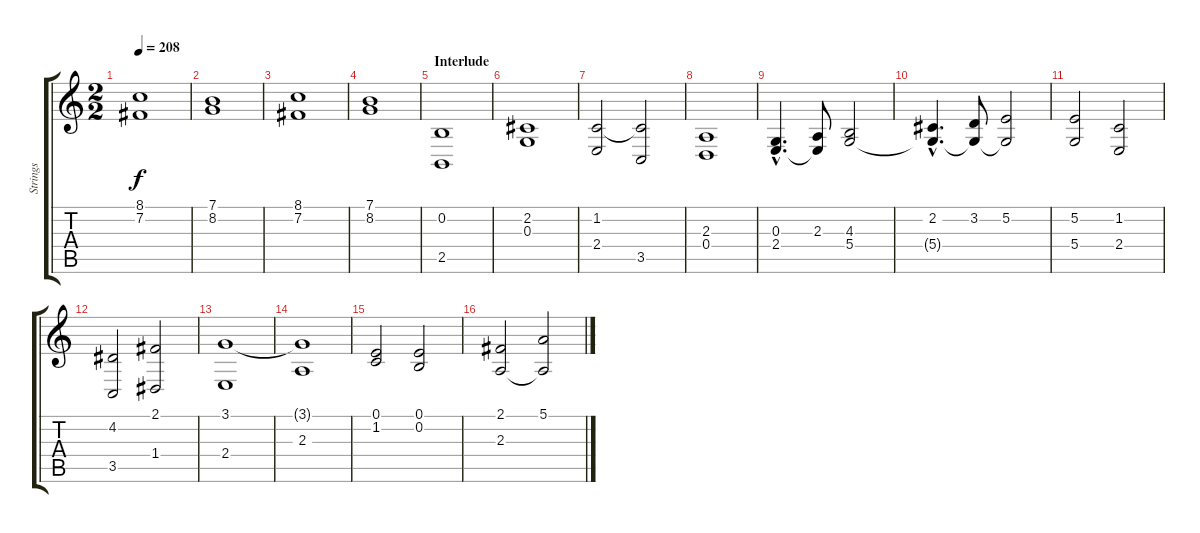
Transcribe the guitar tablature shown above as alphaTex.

\track ("Strings" "Strings") {instrument stringensemble1}
\staff {score tabs}
\tuning (E4 B3 G3 D3 A2 E2) {hide}
\ts (2 2)
\tempo 208
\clef g2
\ks c
(8.1 7.2).1{dy f} |
(7.1 8.2).1 |
(8.1 7.2).1 |
(7.1 8.2).1 |
\section ("" "Interlude")
(0.2 2.5).1 |
(2.2 0.3).1 |
(1.2 2.4).2 (1.2{t} 3.5).2 |
(2.3 0.4).1 |
(0.3{hac} 2.4{hac}).4{d} (2.3 2.4{t}).8 (4.3 5.4).2 |
(2.2{hac} 5.4{hac t}).4{d} (3.2 5.4{t}).8 (5.2 5.4{t}).2 |
(5.2 5.4).2 (1.2 2.4).2 |
(4.2 3.5).2 (2.1 1.4).2 |
(3.1 2.4).1 |
(3.1{t} 2.3).1 |
(0.1 1.2).2 (0.1 0.2).2 |
(2.1 2.3).2 (5.1 2.3{t}).2
